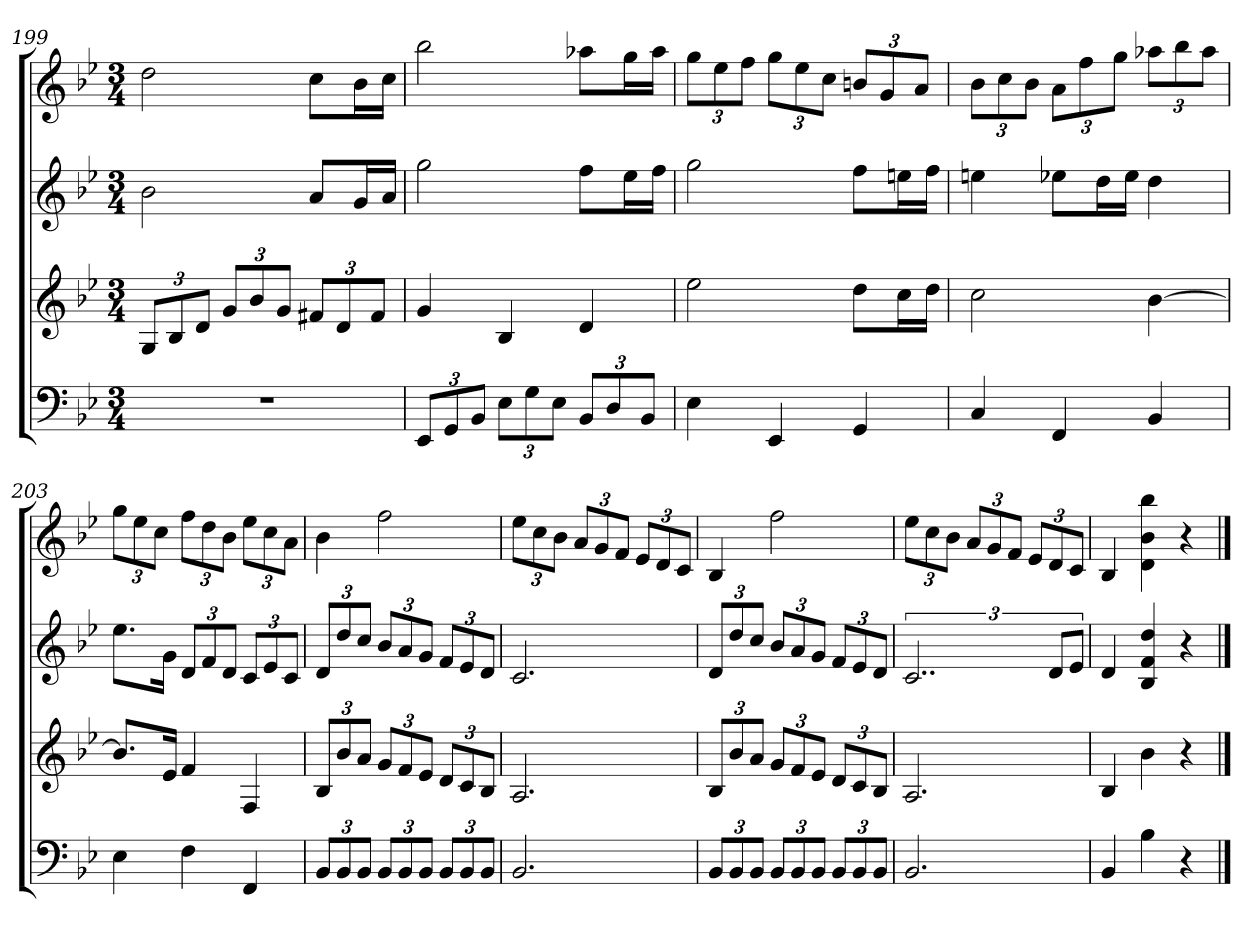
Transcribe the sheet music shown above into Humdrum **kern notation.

**kern	**kern	**kern	**kern
*part4	*part3	*part2	*part1
*staff4	*staff3	*staff2	*staff1
*k[b-e-]	*k[b-e-]	*k[b-e-]	*k[b-e-]
*B-:	*B-:	*B-:	*B-:
*M3/4	*M3/4	*M3/4	*M3/4
=199	=199	=199	=199
2.r	12GL	2b-	2dd
.	12B-	.	.
.	12dJ	.	.
.	12gL	.	.
.	12b-	.	.
.	12gJ	.	.
.	12f#XL	8aL	8ccL
.	12d	.	.
.	.	16gL	16b-L
.	12f#J	.	.
.	.	16aJJ	16ccJJ
=200	=200	=200	=200
12EE-L	4g	2gg	2bb-
12GG	.	.	.
12BB-J	.	.	.
12E-L	4B-	.	.
12G	.	.	.
12E-J	.	.	.
12BB-L	4d	8ffL	8aa-XL
12D	.	.	.
.	.	16ee-L	16ggL
12BB-J	.	.	.
.	.	16ffJJ	16aa-JJ
=201	=201	=201	=201
4E-	2ee-	2gg	12ggL
.	.	.	12ee-
.	.	.	12ffJ
4EE-	.	.	12ggL
.	.	.	12ee-
.	.	.	12ccJ
4GG	8ddL	8ffL	12bnL
.	.	.	12g
.	16ccL	16eenL	.
.	.	.	12aJ
.	16ddJJ	16ffJJ	.
=202	=202	=202	=202
4C	2cc	4een	12b-L
.	.	.	12cc
.	.	.	12b-J
4FF	.	8ee-XL	12aL
.	.	.	12ff
.	.	16ddL	.
.	.	.	12ggJ
.	.	16ee-JJ	.
4BB-	[4b-	4dd	12aa-XL
.	.	.	12bb-
.	.	.	12aa-J
=203	=203	=203	=203
4E-	8.b-L]	8.ee-L	12ggL
.	.	.	12ee-
.	.	.	12ccJ
.	16e-Jk	16gJk	.
4F	4f	12dL	12ffL
.	.	12f	12dd
.	.	12dJ	12b-J
4FF	4F	12cL	12ee-L
.	.	12e-	12cc
.	.	12cJ	12aJ
=204	=204	=204	=204
12BB-L	12B-L	12dL	4b-
12BB-	12b-	12dd	.
12BB-J	12aJ	12ccJ	.
12BB-L	12gL	12b-L	2ff
12BB-	12f	12a	.
12BB-J	12e-J	12gJ	.
12BB-L	12dL	12fL	.
12BB-	12c	12e-	.
12BB-J	12B-J	12dJ	.
=205	=205	=205	=205
2.BB-	2.A	2.c	12ee-L
.	.	.	12cc
.	.	.	12b-J
.	.	.	12aL
.	.	.	12g
.	.	.	12fJ
.	.	.	12e-L
.	.	.	12d
.	.	.	12cJ
=206	=206	=206	=206
12BB-L	12B-L	12dL	4B-
12BB-	12b-	12dd	.
12BB-J	12aJ	12ccJ	.
12BB-L	12gL	12b-L	2ff
12BB-	12f	12a	.
12BB-J	12e-J	12gJ	.
12BB-L	12dL	12fL	.
12BB-	12c	12e-	.
12BB-J	12B-J	12dJ	.
=207	=207	=207	=207
2.BB-	2.A	3..c	12ee-L
.	.	.	12cc
.	.	.	12b-J
.	.	.	12aL
.	.	.	12g
.	.	.	12fJ
.	.	.	12e-L
.	.	12dL	12d
.	.	12e-J	12cJ
=208	=208	=208	=208
4BB-	4B-	4d	4B-
4B-	4b-	4B- 4f 4dd	4d 4b- 4bb-
4r	4r	4r	4r
==	==	==	==
*-	*-	*-	*-
